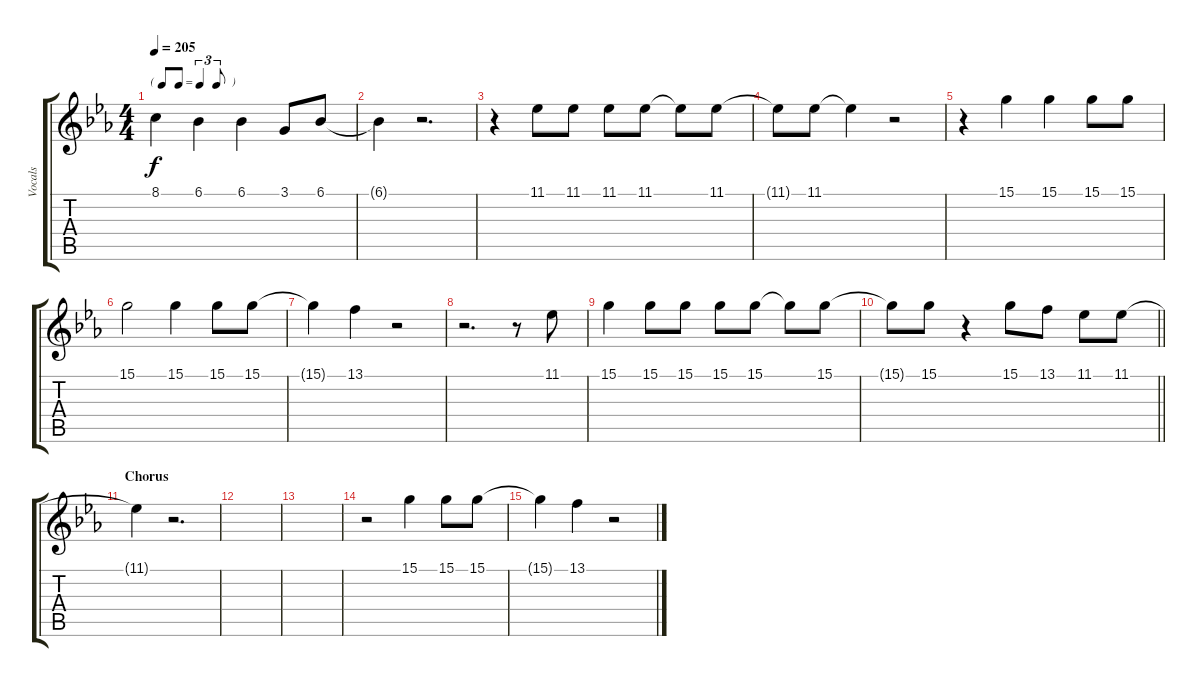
\track ("Vocals" "Vocals") {instrument vibraphone}
\staff {score tabs}
\tuning (E4 B3 G3 D3 A2 E2) {hide}
\ts (4 4)
\tf triplet8th
\tempo 205
\clef g2
\ks eb
8.1{t}.4{dy f} 6.1.4 6.1.4 3.1.8 6.1.8 |
6.1{t}.4 r.2{d} |
r.4 11.1.8 11.1.8 11.1.8 11.1.8 11.1{t}.8 11.1.8 |
11.1{t}.8 11.1.8 11.1{t}.4 r.2 |
r.4 15.1.4 15.1.4 15.1.8 15.1.8 |
15.1.2 15.1.4 15.1.8 15.1.8 |
15.1{t}.4 13.1.4 r.2 |
r.2{d} r.8 11.1.8 |
15.1.4 15.1.8 15.1.8 15.1.8 15.1.8 15.1{t}.8 15.1.8 |
\barLineRight lightlight
15.1{t}.8 15.1.8 r.4 15.1.8 13.1.8 11.1.8 11.1.8 |
\section ("" "Chorus")
11.1{t}.4 r.2{d} |
|
|
r.2 15.1.4 15.1.8 15.1.8 |
15.1{t}.4 13.1.4 r.2
